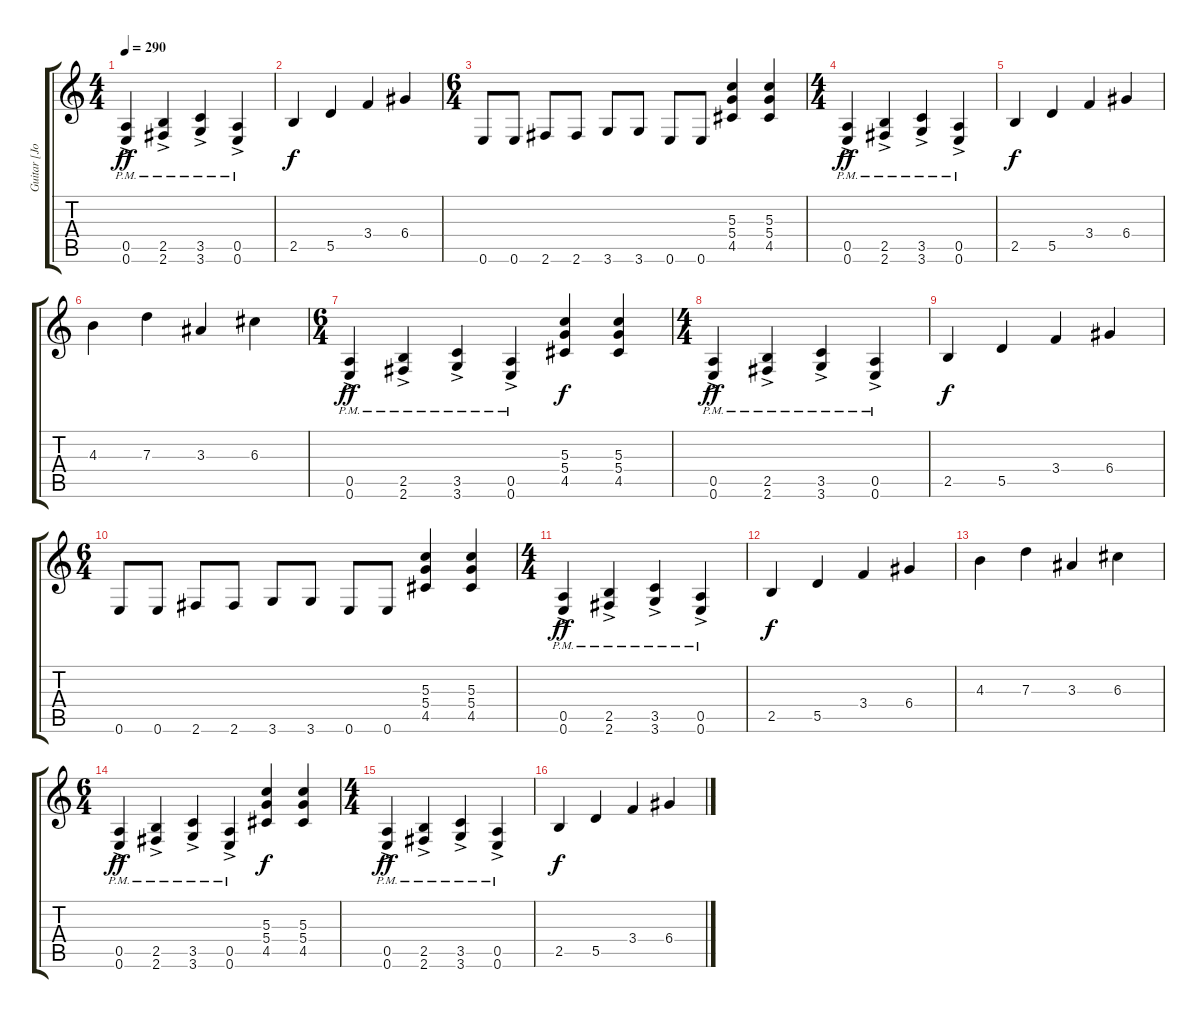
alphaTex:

\track ("Guitar [John]" "Guitar [Jo") {instrument distortionguitar}
\staff {score tabs}
\tuning (E4 B3 G3 D3 A2 E2) {hide}
\ts (4 4)
\tempo 290
\clef g2
\ks c
(0.5{ac pm} 0.6{ac pm}).4{dy ff} (2.5{ac pm} 2.6{ac pm}).4 (3.5{ac pm} 3.6{ac pm}).4 (0.5{ac pm} 0.6{ac pm}).4 |
2.5.4{dy f} 5.5.4 3.4.4 6.4.4 |
\ts (6 4)
0.6.8 0.6.8 2.6.8 2.6.8 3.6.8 3.6.8 0.6.8 0.6.8 (5.3 5.4 4.5).4 (5.3 5.4 4.5).4 |
\ts (4 4)
(0.5{ac pm} 0.6{ac pm}).4{dy ff} (2.5{ac pm} 2.6{ac pm}).4 (3.5{ac pm} 3.6{ac pm}).4 (0.5{ac pm} 0.6{ac pm}).4 |
2.5.4{dy f} 5.5.4 3.4.4 6.4.4 |
4.3.4 7.3.4 3.3.4 6.3.4 |
\ts (6 4)
(0.5{ac pm} 0.6{ac pm}).4{dy ff} (2.5{ac pm} 2.6{ac pm}).4 (3.5{ac pm} 3.6{ac pm}).4 (0.5{ac pm} 0.6{ac pm}).4 (5.3 5.4 4.5).4{dy f} (5.3 5.4 4.5).4 |
\ts (4 4)
(0.5{ac pm} 0.6{ac pm}).4{dy ff} (2.5{ac pm} 2.6{ac pm}).4 (3.5{ac pm} 3.6{ac pm}).4 (0.5{ac pm} 0.6{ac pm}).4 |
2.5.4{dy f} 5.5.4 3.4.4 6.4.4 |
\ts (6 4)
0.6.8 0.6.8 2.6.8 2.6.8 3.6.8 3.6.8 0.6.8 0.6.8 (5.3 5.4 4.5).4 (5.3 5.4 4.5).4 |
\ts (4 4)
(0.5{ac pm} 0.6{ac pm}).4{dy ff} (2.5{ac pm} 2.6{ac pm}).4 (3.5{ac pm} 3.6{ac pm}).4 (0.5{ac pm} 0.6{ac pm}).4 |
2.5.4{dy f} 5.5.4 3.4.4 6.4.4 |
4.3.4 7.3.4 3.3.4 6.3.4 |
\ts (6 4)
(0.5{ac pm} 0.6{ac pm}).4{dy ff} (2.5{ac pm} 2.6{ac pm}).4 (3.5{ac pm} 3.6{ac pm}).4 (0.5{ac pm} 0.6{ac pm}).4 (5.3 5.4 4.5).4{dy f} (5.3 5.4 4.5).4 |
\ts (4 4)
(0.5{ac pm} 0.6{ac pm}).4{dy ff} (2.5{ac pm} 2.6{ac pm}).4 (3.5{ac pm} 3.6{ac pm}).4 (0.5{ac pm} 0.6{ac pm}).4 |
2.5.4{dy f} 5.5.4 3.4.4 6.4.4
